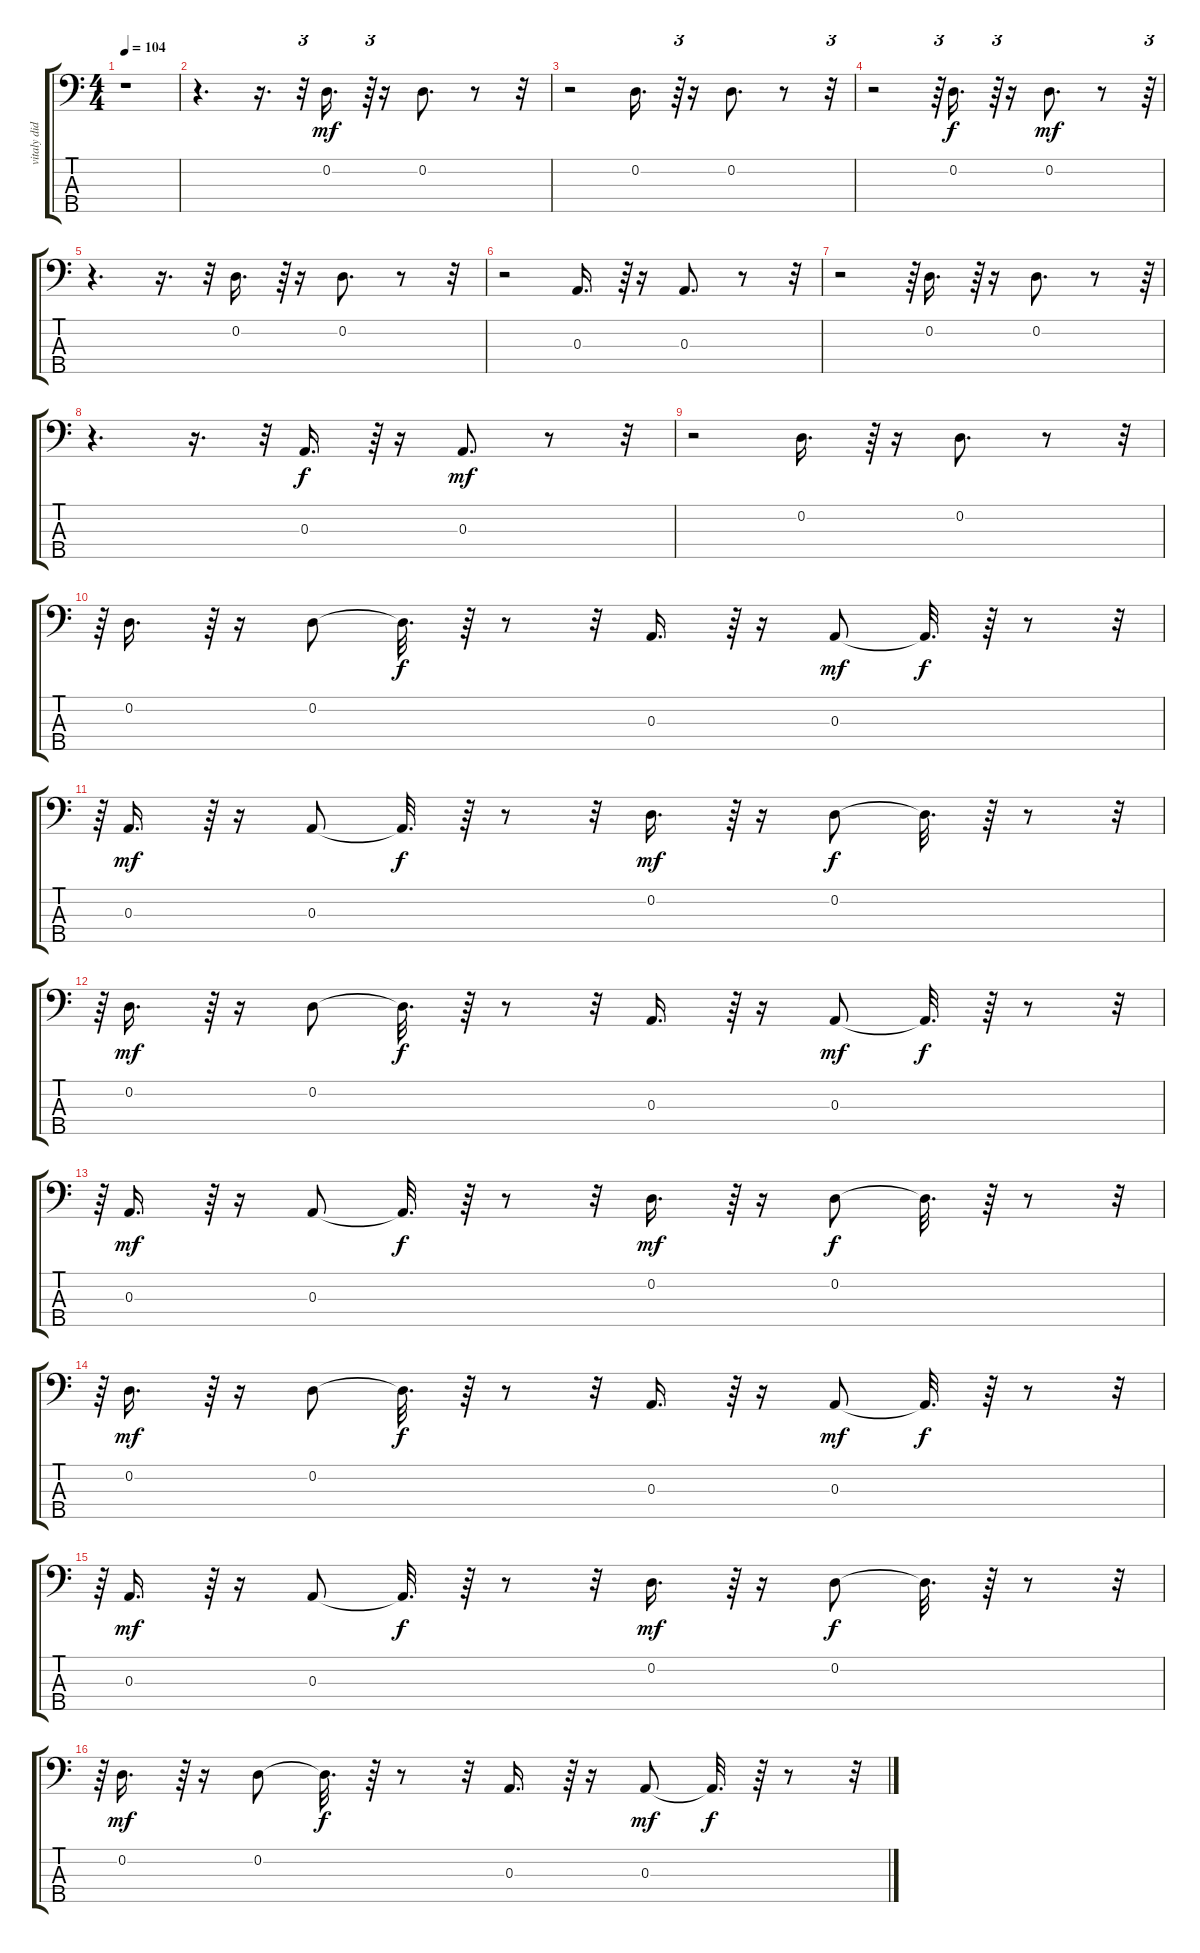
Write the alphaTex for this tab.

\track ("vitaly didyk" "vitaly did") {instrument acousticbass}
\staff {score tabs}
\tuning (G2 D2 A1 E1 B0) {hide}
\ts (4 4)
\tempo 104
\clef f4
\ks c
r.1{dy mf} |
r.4{d} r.16{d} r.32{tu (3 2)} 0.2.16{d} r.64{tu (3 2)} r.16 0.2.8{d} r.8 r.32 |
r.2 0.2.16{d} r.64{tu (3 2)} r.16 0.2.8{d} r.8 r.32{tu (3 2)} |
r.2 r.64{tu (3 2)} 0.2.16{d dy f} r.64{tu (3 2)} r.16 0.2.8{d dy mf} r.8 r.64{tu (3 2)} |
r.4{d} r.16{d} r.32{tu (3 2)} 0.2.16{d} r.64{tu (3 2)} r.16 0.2.8{d} r.8 r.32 |
r.2 0.3.16{d} r.64{tu (3 2)} r.16 0.3.8{d} r.8 r.32{tu (3 2)} |
r.2 r.64{tu (3 2)} 0.2.16{d} r.64{tu (3 2)} r.16 0.2.8{d} r.8 r.64{tu (3 2)} |
r.4{d} r.16{d} r.32{tu (3 2)} 0.3.16{d dy f} r.64{tu (3 2)} r.16 0.3.8{d dy mf} r.8 r.32 |
r.2 0.2.16{d} r.64{tu (3 2)} r.16 0.2.8{d} r.8 r.32{tu (3 2)} |
r.64{tu (3 2)} 0.2.16{d} r.64{tu (3 2)} r.16 0.2.8 0.2{t}.32{d dy f} r.64 r.8 r.32 0.3.16{d} r.64{tu (3 2)} r.16 0.3.8{dy mf} 0.3{t}.32{d dy f} r.64 r.8 r.32{tu (3 2)} |
r.64{tu (3 2)} 0.3.16{d dy mf} r.64{tu (3 2)} r.16 0.3.8 0.3{t}.32{d dy f} r.64 r.8 r.32 0.2.16{d dy mf} r.64{tu (3 2)} r.16 0.2.8{dy f} 0.2{t}.32{d} r.64 r.8 r.32{tu (3 2)} |
r.64{tu (3 2)} 0.2.16{d dy mf} r.64{tu (3 2)} r.16 0.2.8 0.2{t}.32{d dy f} r.64 r.8 r.32 0.3.16{d} r.64{tu (3 2)} r.16 0.3.8{dy mf} 0.3{t}.32{d dy f} r.64 r.8 r.32{tu (3 2)} |
r.64{tu (3 2)} 0.3.16{d dy mf} r.64{tu (3 2)} r.16 0.3.8 0.3{t}.32{d dy f} r.64 r.8 r.32 0.2.16{d dy mf} r.64{tu (3 2)} r.16 0.2.8{dy f} 0.2{t}.32{d} r.64 r.8 r.32{tu (3 2)} |
r.64{tu (3 2)} 0.2.16{d dy mf} r.64{tu (3 2)} r.16 0.2.8 0.2{t}.32{d dy f} r.64 r.8 r.32 0.3.16{d} r.64{tu (3 2)} r.16 0.3.8{dy mf} 0.3{t}.32{d dy f} r.64 r.8 r.32{tu (3 2)} |
r.64{tu (3 2)} 0.3.16{d dy mf} r.64{tu (3 2)} r.16 0.3.8 0.3{t}.32{d dy f} r.64 r.8 r.32 0.2.16{d dy mf} r.64{tu (3 2)} r.16 0.2.8{dy f} 0.2{t}.32{d} r.64 r.8 r.32{tu (3 2)} |
r.64{tu (3 2)} 0.2.16{d dy mf} r.64{tu (3 2)} r.16 0.2.8 0.2{t}.32{d dy f} r.64 r.8 r.32 0.3.16{d} r.64{tu (3 2)} r.16 0.3.8{dy mf} 0.3{t}.32{d dy f} r.64 r.8 r.32{tu (3 2)}
